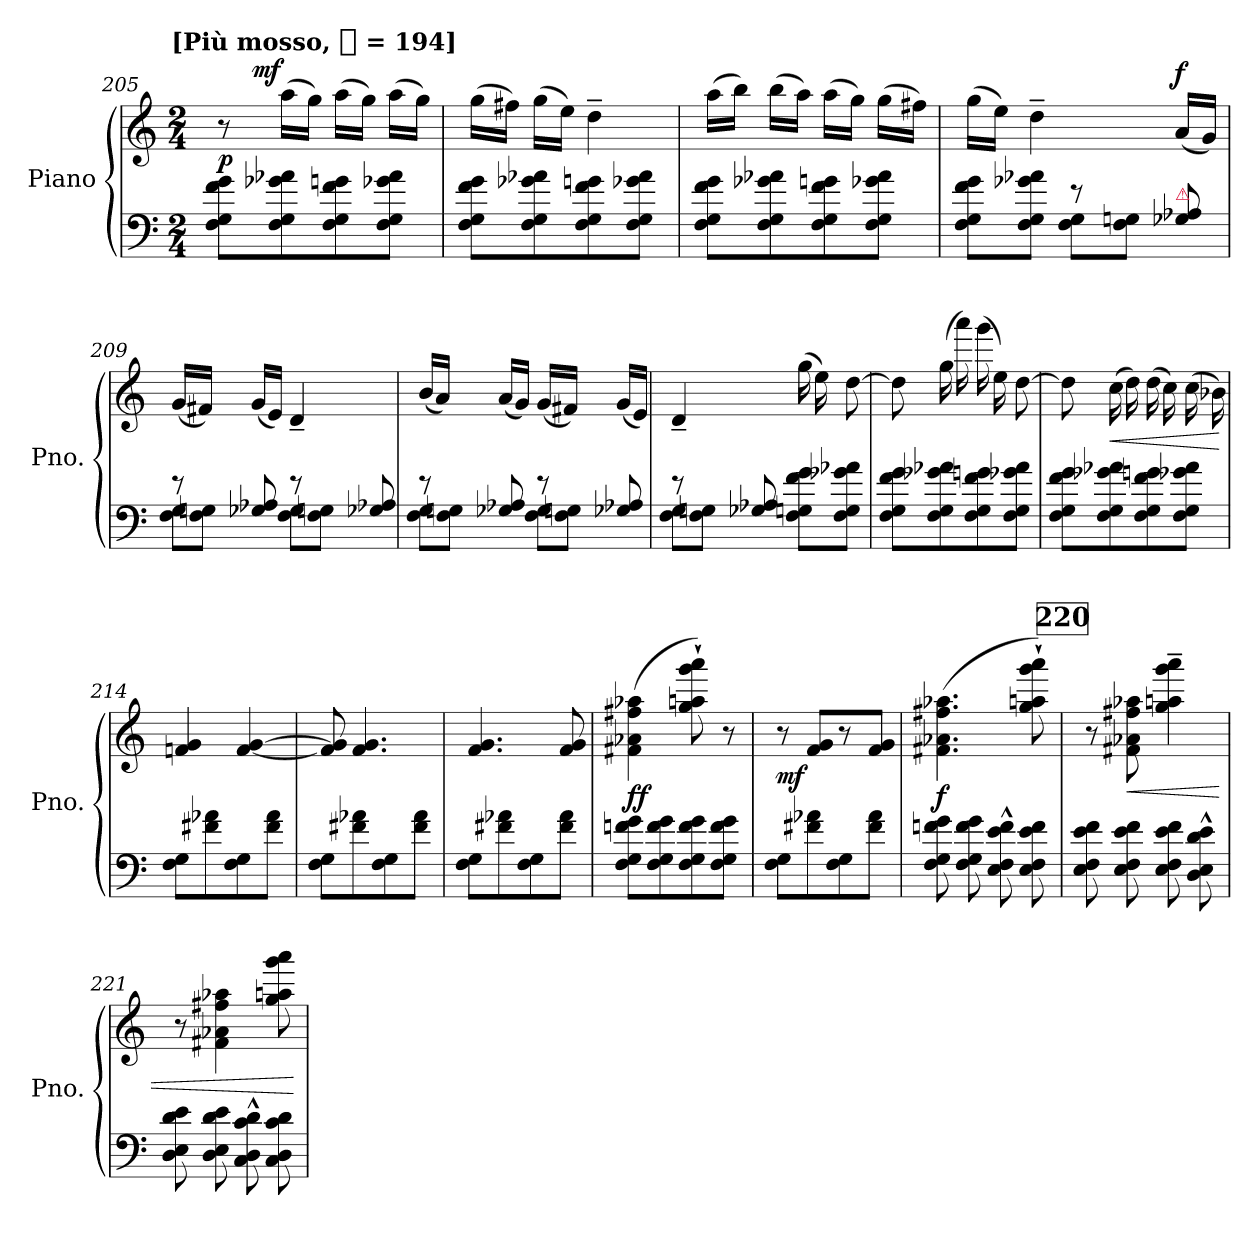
**kern	**kern	**dynam
*part1	*part1	*part1
*staff2	*staff1	*staff1/2
*I"Piano	*	*
*I'Pno.	*	*
*clefF4	*clefG2	*
*k[]	*k[]	*
*C:	*C:	*
!!LO:TX:omd:t=[Più mosso, [quarter] = 194]
*M2/4	*M2/4	*
*MM194	*MM194	*
=205	=205	=205
8F 8G 8f 8gL	8r	p
!	!	!LO:DY:a:rj
8F 8G 8g-X 8a-X	(16aaLL	mf
.	16ggJJ)	.
8F 8G 8f 8gn	(16aaLL	.
.	16ggJJ)	.
8F 8G 8g-X 8a-J	(16aaLL	.
.	16ggJJ)	.
=206	=206	=206
8F 8G 8f 8gL	(16ggLL	.
.	16ff#XJJ)	.
8F 8G 8g-X 8a-X	(16ggLL	.
.	16eeJJ)	.
8F 8G 8f 8gn	4dd~	.
8F 8G 8g-X 8a-J	.	.
=207	=207	=207
8F 8G 8f 8gL	(16aaLL	.
.	16bbJJ)	.
8F 8G 8g-X 8a-X	(16bbLL	.
.	16aaJJ)	.
8F 8G 8f 8gn	(16aaLL	.
.	16ggJJ)	.
8F 8G 8g-X 8a-J	(16ggLL	.
.	16ff#XJJ)	.
=208	=208	=208
*^	*	*
8F 8G 8f 8gL	4ryy	(16ggLL	.
.	.	16eeJJ)	.
8F 8G 8g-X 8a-XJ	.	4dd~	.
8r	8F 8GL	.	.
!LO:TX:a:color=crimson:t=⚠	!	!	!
!	!	!	!LO:DY:a
8G-X 8A-X	8F 8GnJ	(16aLL	f
.	.	16gJJ)	.
=209	=209	=209	=209
8r	8F 8GL	(16gLL	.
.	.	16f#XJJ)	.
8G-X 8A-X	8F 8GnJ	(16gLL	.
.	.	16eJJ)	.
8r	8F 8GL	4d~	.
8G-X 8A-X	8F 8GnJ	.	.
=210	=210	=210	=210
8r	8F 8GL	(16bLL	.
.	.	16aJJ)	.
8G-X 8A-X	8F 8GnJ	(16aLL	.
.	.	16gJJ)	.
8r	8F 8GL	(16gLL	.
.	.	16f#XJJ)	.
8G-X 8A-X	8F 8GnJ	(16gLL	.
.	.	16eJJ)	.
=211	=211	=211	=211
8r	8F 8GL	4d~	.
8G-X 8A-X	8F 8GnJ	.	.
!	!	!	!LO:DY:n=1:a
8F\ 8Gn\ 8f\ 8g\L	4ryy	(16gg	mf f
.	.	16ee)	.
8F 8G 8g-X 8a-XJ	.	[8dd	.
*v	*v	*	*
=212	=212	=212
8F 8G 8f 8gL	8dd]	.
8F 8G 8g-X 8a-X	(16gg	.
.	16aaa)	.
8F 8G 8f 8gn	(16ggg	.
.	16ee)	.
8F 8G 8g-X 8a-J	[8dd	.
=213	=213	=213
8F 8G 8f 8gL	8dd]	.
!	!	!LO:HP:b
8F 8G 8g-X 8a-X	(16cc	<
.	16dd)	.
8F 8G 8f 8gn	(16dd	.
.	16cc)	.
8F 8G 8g-X 8a-J	(16cc	.
.	16b-X)	.
.	.	[
=214	=214	=214
8F 8GL	4fn 4g	.
8f#X 8a-X	.	.
8F 8G	[4f [4g	.
8f# 8a-J	.	.
=215	=215	=215
8F 8GL	8f] 8g]	.
8f#X 8a-X	4.f 4.g	.
8F 8G	.	.
8f# 8a-J	.	.
=216	=216	=216
8F 8GL	4.f 4.g	.
8f#X 8a-X	.	.
8F 8G	.	.
8f# 8a-J	8f 8g	.
=217	=217	=217
8F 8G 8fn 8gL	(4f#X 4a-X 4ff#X 4aa-X	ff
8F 8G 8f 8g	.	.
8F 8G 8f 8g	8gg` 8aan` 8ggg` 8aaa`)	.
8F 8G 8f 8gJ	8r	.
=218	=218	=218
8F 8GL	8r	mf
8f#X 8a-X	8f 8gL	.
8F 8G	8r	.
8f# 8a-J	8f 8gJ	.
=219	=219	=219
8F 8G 8fn 8g	(4.f#X 4.a-X 4.ff#X 4.aa-X	f
8F 8G 8f 8g	.	.
8E^^ 8F^^ 8e^^ 8f^^	.	.
8E 8F 8e 8f	8gg` 8aan` 8ggg` 8aaa`)	.
!!LO:REH:place=s1:t=220
=220	=220	=220
8E 8F 8e 8f	8r	.
!	!	!LO:HP:b
8E 8F 8e 8f	8f#X 8a-X 8ff#X 8aa-X	<
8E 8F 8e 8f	4gg~ 4aan~ 4ggg~ 4aaa~	.
8D^^ 8E^^ 8d^^ 8e^^	.	.
=221	=221	=221
8D 8E 8d 8e	8r	.
8D 8E 8d 8e	4f#X 4a-X 4ff#X 4aa-X	.
8C^^ 8D^^ 8c^^ 8d^^	.	.
8C 8D 8c 8d	8gg 8aan 8ggg 8aaa	.
.	.	[
=	=	=
*-	*-	*-
